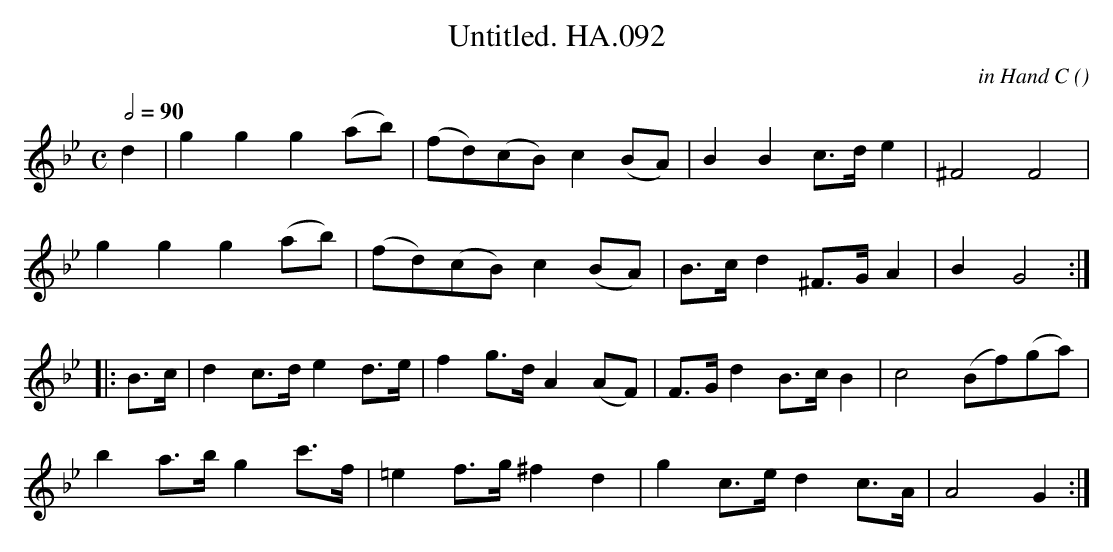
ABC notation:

X:1
T:Untitled. HA.092
M:C
L:1/8
Q:1/2=90
C:in Hand C
O:
K:Bb
d2|g2g2g2(ab)|(fd)(cB) c2(BA)|B2B2c>de2|^F4F4|
g2g2g2(ab)|(fd)(cB) c2(BA)|B>cd2 ^F>GA2|B2G4:|
|:B>c|d2c>de2d>e|f2g>dA2(AF)|F>Gd2B>cB2|c4(Bf)(ga)|
b2a>b g2c'>f|=e2f>g^f2d2|g2c>ed2c>A|A4G2:|
